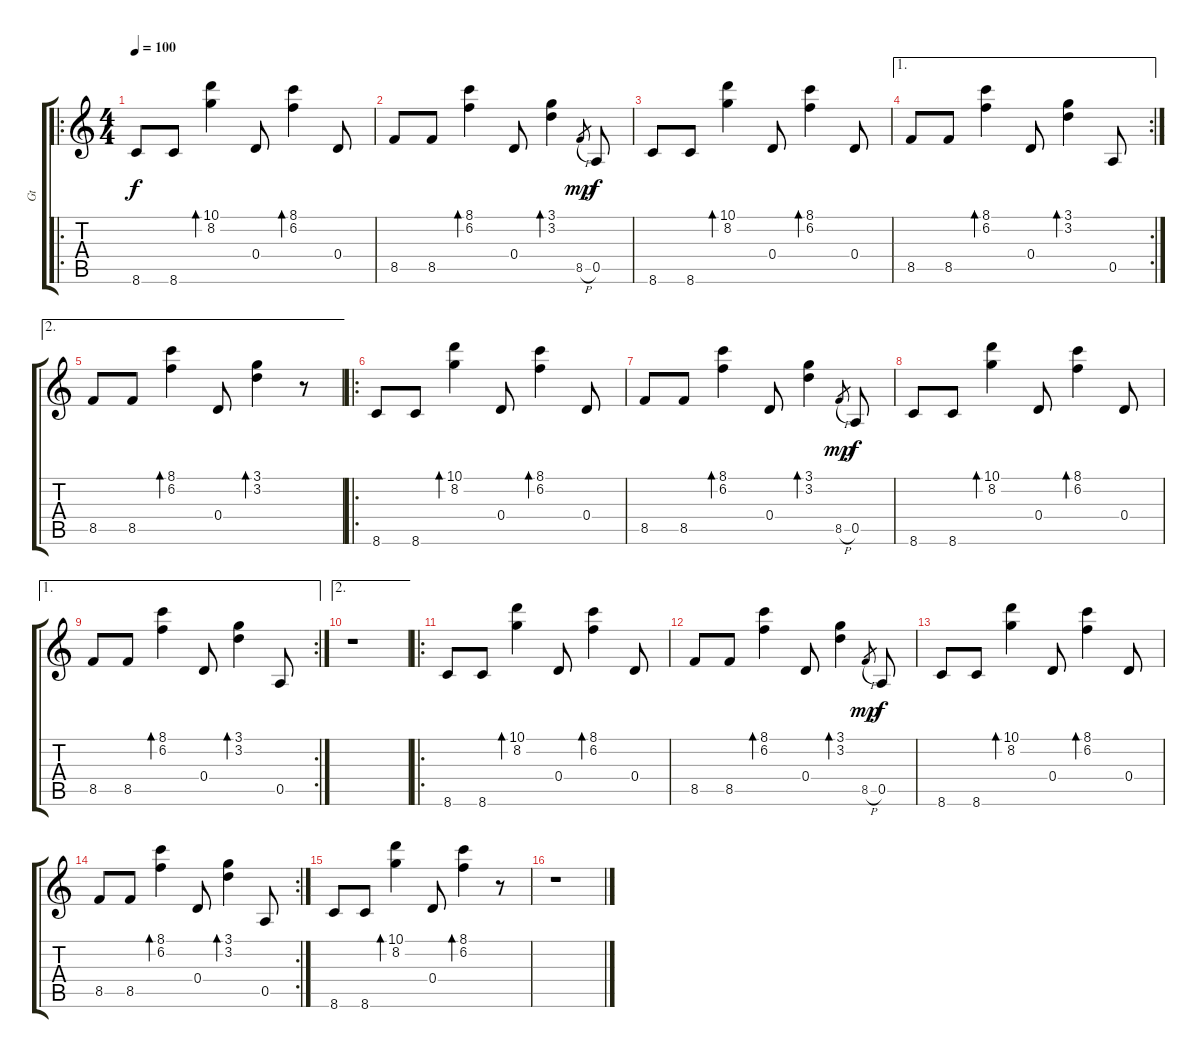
\track ("Gt" "Gt") {instrument acousticguitarnylon}
\staff {score tabs}
\tuning (E4 B3 G3 D3 A2 E2) {hide}
\ro
\ts (4 4)
\tempo 100
\clef g2
\ks c
8.6.8{dy f volume 14 instrument acousticguitarnylon} 8.6.8 (10.1 8.2).4{bd 30} 0.4.8 (8.1 6.2).4{bd 30} 0.4.8 |
8.5.8 8.5.8 (8.1 6.2).4{bd 30} 0.4.8 (3.1 3.2).4{bd 30} 8.5{h}.8{gr dy mp} 0.5.8{dy f} |
8.6.8 8.6.8 (10.1 8.2).4{bd 30} 0.4.8 (8.1 6.2).4{bd 30} 0.4.8 |
\ae 1
\rc 2
8.5.8 8.5.8 (8.1 6.2).4{bd 30} 0.4.8 (3.1 3.2).4{bd 30} 0.5.8 |
\ae 2
8.5.8 8.5.8 (8.1 6.2).4{bd 30} 0.4.8 (3.1 3.2).4{bd 30} r.8 |
\ro
8.6.8 8.6.8 (10.1 8.2).4{bd 30} 0.4.8 (8.1 6.2).4{bd 30} 0.4.8 |
8.5.8 8.5.8 (8.1 6.2).4{bd 30} 0.4.8 (3.1 3.2).4{bd 30} 8.5{h}.8{gr dy mp} 0.5.8{dy f} |
8.6.8 8.6.8 (10.1 8.2).4{bd 30} 0.4.8 (8.1 6.2).4{bd 30} 0.4.8 |
\ae 1
\rc 2
8.5.8 8.5.8 (8.1 6.2).4{bd 30} 0.4.8 (3.1 3.2).4{bd 30} 0.5.8 |
\ae 2
r.1 |
\ro
8.6.8 8.6.8 (10.1 8.2).4{bd 30} 0.4.8 (8.1 6.2).4{bd 30} 0.4.8 |
8.5.8 8.5.8 (8.1 6.2).4{bd 30} 0.4.8 (3.1 3.2).4{bd 30} 8.5{h}.8{gr dy mp} 0.5.8{dy f} |
8.6.8 8.6.8 (10.1 8.2).4{bd 30} 0.4.8 (8.1 6.2).4{bd 30} 0.4.8 |
\rc 2
8.5.8 8.5.8 (8.1 6.2).4{bd 30} 0.4.8 (3.1 3.2).4{bd 30} 0.5.8 |
8.6.8 8.6.8 (10.1 8.2).4{bd 30} 0.4.8 (8.1 6.2).4{bd 30} r.8 |
r.1
